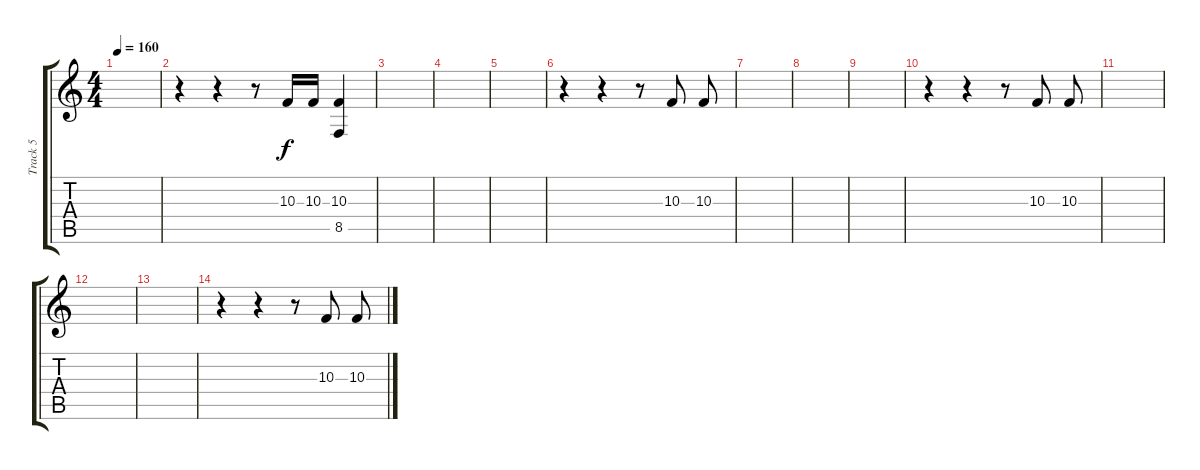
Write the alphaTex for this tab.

\track ("Track 5" "Track 5") {instrument synthdrum}
\staff {score tabs}
\tuning (E4 B3 G3 D3 A2 E2) {hide}
\ts (4 4)
\tempo 160
\clef g2
\ks c
|
r.4 r.4 r.8 10.3.16 10.3.16 (10.3 8.5).4 |
|
|
|
r.4 r.4 r.8 10.3.8 10.3.8 |
|
|
|
r.4 r.4 r.8 10.3.8 10.3.8 |
|
|
|
r.4 r.4 r.8 10.3.8 10.3.8
